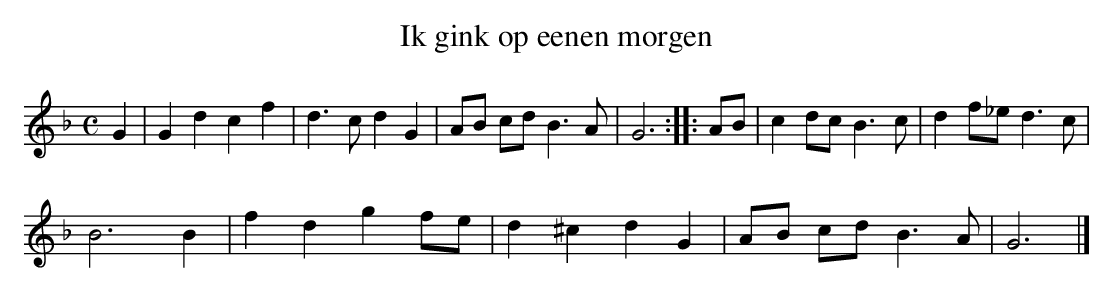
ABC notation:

X:1
T:Ik gink op eenen morgen
M:C
K:Gdor
G2|G2d2c2f2|d3cd2G2|AB cdB3A|G6:||:AB|c2dcB3c|d2f_ed3c|
B6B2|f2d2g2fe|d2^c2d2G2|AB cdB3A|G6|]
